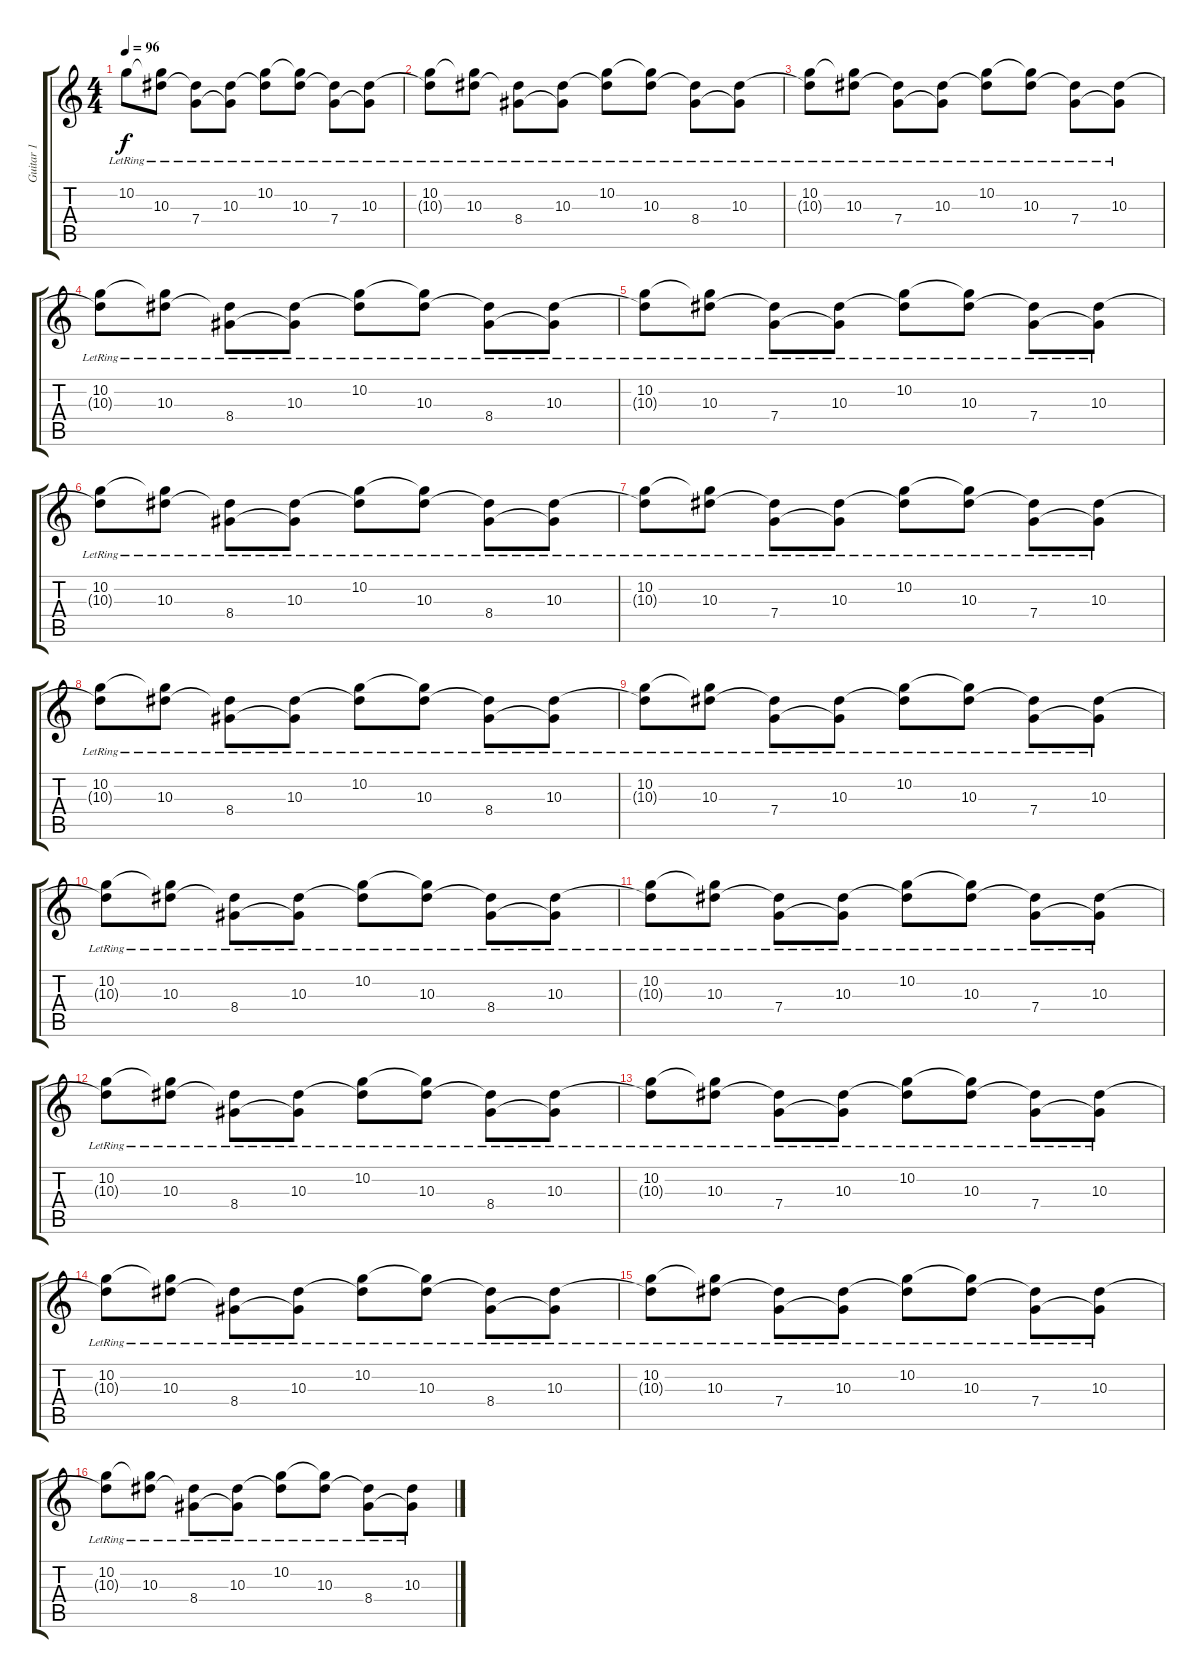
\track ("Guitar 1" "Guitar 1") {instrument electricguitarjazz}
\staff {score tabs}
\tuning (D4 A3 F3 C3 G2 C2) {hide}
\ts (4 4)
\tempo 96
\clef g2
\ks c
10.2{lr}.8{dy f instrument electricguitarjazz} (10.2{t} 10.3{lr}).8 (10.3{t} 7.4{lr}).8 (10.3{lr} 7.4{t}).8 (10.2{lr} 10.3{t}).8 (10.2{t} 10.3{lr}).8 (10.3{t} 7.4{lr}).8 (10.3{lr} 7.4{t}).8 |
(10.2{lr} 10.3{t}).8 (10.2{t} 10.3{lr}).8 (10.3{t} 8.4{lr}).8 (10.3{lr} 8.4{t}).8 (10.2{lr} 10.3{t}).8 (10.2{t} 10.3{lr}).8 (10.3{t} 8.4{lr}).8 (10.3{lr} 8.4{t}).8 |
(10.2{lr} 10.3{t}).8 (10.2{t} 10.3{lr}).8 (10.3{t} 7.4{lr}).8 (10.3{lr} 7.4{t}).8 (10.2{lr} 10.3{t}).8 (10.2{t} 10.3{lr}).8 (10.3{t} 7.4{lr}).8 (10.3{lr} 7.4{t}).8 |
(10.2{lr} 10.3{t}).8 (10.2{t} 10.3{lr}).8 (10.3{t} 8.4{lr}).8 (10.3{lr} 8.4{t}).8 (10.2{lr} 10.3{t}).8 (10.2{t} 10.3{lr}).8 (10.3{t} 8.4{lr}).8 (10.3{lr} 8.4{t}).8 |
(10.2{lr} 10.3{t}).8 (10.2{t} 10.3{lr}).8 (10.3{t} 7.4{lr}).8 (10.3{lr} 7.4{t}).8 (10.2{lr} 10.3{t}).8 (10.2{t} 10.3{lr}).8 (10.3{t} 7.4{lr}).8 (10.3{lr} 7.4{t}).8 |
(10.2{lr} 10.3{t}).8 (10.2{t} 10.3{lr}).8 (10.3{t} 8.4{lr}).8 (10.3{lr} 8.4{t}).8 (10.2{lr} 10.3{t}).8 (10.2{t} 10.3{lr}).8 (10.3{t} 8.4{lr}).8 (10.3{lr} 8.4{t}).8 |
(10.2{lr} 10.3{t}).8 (10.2{t} 10.3{lr}).8 (10.3{t} 7.4{lr}).8 (10.3{lr} 7.4{t}).8 (10.2{lr} 10.3{t}).8 (10.2{t} 10.3{lr}).8 (10.3{t} 7.4{lr}).8 (10.3{lr} 7.4{t}).8 |
(10.2{lr} 10.3{t}).8 (10.2{t} 10.3{lr}).8 (10.3{t} 8.4{lr}).8 (10.3{lr} 8.4{t}).8 (10.2{lr} 10.3{t}).8 (10.2{t} 10.3{lr}).8 (10.3{t} 8.4{lr}).8 (10.3{lr} 8.4{t}).8 |
(10.2{lr} 10.3{t}).8 (10.2{t} 10.3{lr}).8 (10.3{t} 7.4{lr}).8 (10.3{lr} 7.4{t}).8 (10.2{lr} 10.3{t}).8 (10.2{t} 10.3{lr}).8 (10.3{t} 7.4{lr}).8 (10.3{lr} 7.4{t}).8 |
(10.2{lr} 10.3{t}).8 (10.2{t} 10.3{lr}).8 (10.3{t} 8.4{lr}).8 (10.3{lr} 8.4{t}).8 (10.2{lr} 10.3{t}).8 (10.2{t} 10.3{lr}).8 (10.3{t} 8.4{lr}).8 (10.3{lr} 8.4{t}).8 |
(10.2{lr} 10.3{t}).8 (10.2{t} 10.3{lr}).8 (10.3{t} 7.4{lr}).8 (10.3{lr} 7.4{t}).8 (10.2{lr} 10.3{t}).8 (10.2{t} 10.3{lr}).8 (10.3{t} 7.4{lr}).8 (10.3{lr} 7.4{t}).8 |
(10.2{lr} 10.3{t}).8 (10.2{t} 10.3{lr}).8 (10.3{t} 8.4{lr}).8 (10.3{lr} 8.4{t}).8 (10.2{lr} 10.3{t}).8 (10.2{t} 10.3{lr}).8 (10.3{t} 8.4{lr}).8 (10.3{lr} 8.4{t}).8 |
(10.2{lr} 10.3{t}).8 (10.2{t} 10.3{lr}).8 (10.3{t} 7.4{lr}).8 (10.3{lr} 7.4{t}).8 (10.2{lr} 10.3{t}).8 (10.2{t} 10.3{lr}).8 (10.3{t} 7.4{lr}).8 (10.3{lr} 7.4{t}).8 |
(10.2{lr} 10.3{t}).8 (10.2{t} 10.3{lr}).8 (10.3{t} 8.4{lr}).8 (10.3{lr} 8.4{t}).8 (10.2{lr} 10.3{t}).8 (10.2{t} 10.3{lr}).8 (10.3{t} 8.4{lr}).8 (10.3{lr} 8.4{t}).8 |
(10.2{lr} 10.3{t}).8 (10.2{t} 10.3{lr}).8 (10.3{t} 7.4{lr}).8 (10.3{lr} 7.4{t}).8 (10.2{lr} 10.3{t}).8 (10.2{t} 10.3{lr}).8 (10.3{t} 7.4{lr}).8 (10.3{lr} 7.4{t}).8 |
(10.2{lr} 10.3{t}).8 (10.2{t} 10.3{lr}).8 (10.3{t} 8.4{lr}).8 (10.3{lr} 8.4{t}).8 (10.2{lr} 10.3{t}).8 (10.2{t} 10.3{lr}).8 (10.3{t} 8.4{lr}).8 (10.3{lr} 8.4{t}).8
